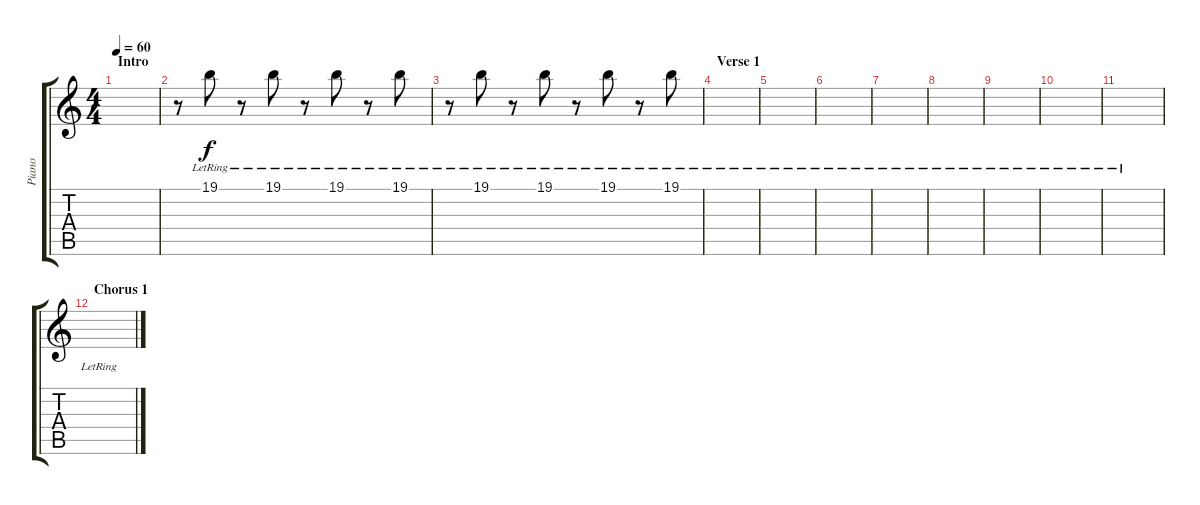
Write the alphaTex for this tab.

\track ("Piano" "Piano") {instrument brightacousticpiano}
\staff {score tabs}
\tuning (E4 B3 G3 D3 A2 E2) {hide}
\ts (4 4)
\section ("" "Intro")
\tempo 60
\clef g2
\ks c
|
r.8 19.1{lr}.8 r.8 19.1{lr}.8 r.8 19.1{lr}.8 r.8 19.1{lr}.8 |
r.8 19.1{lr}.8 r.8 19.1{lr}.8 r.8 19.1{lr}.8 r.8 19.1{lr}.8 |
\section ("" "Verse 1")
|
|
|
|
|
|
|
|
\section ("" "Chorus 1")
